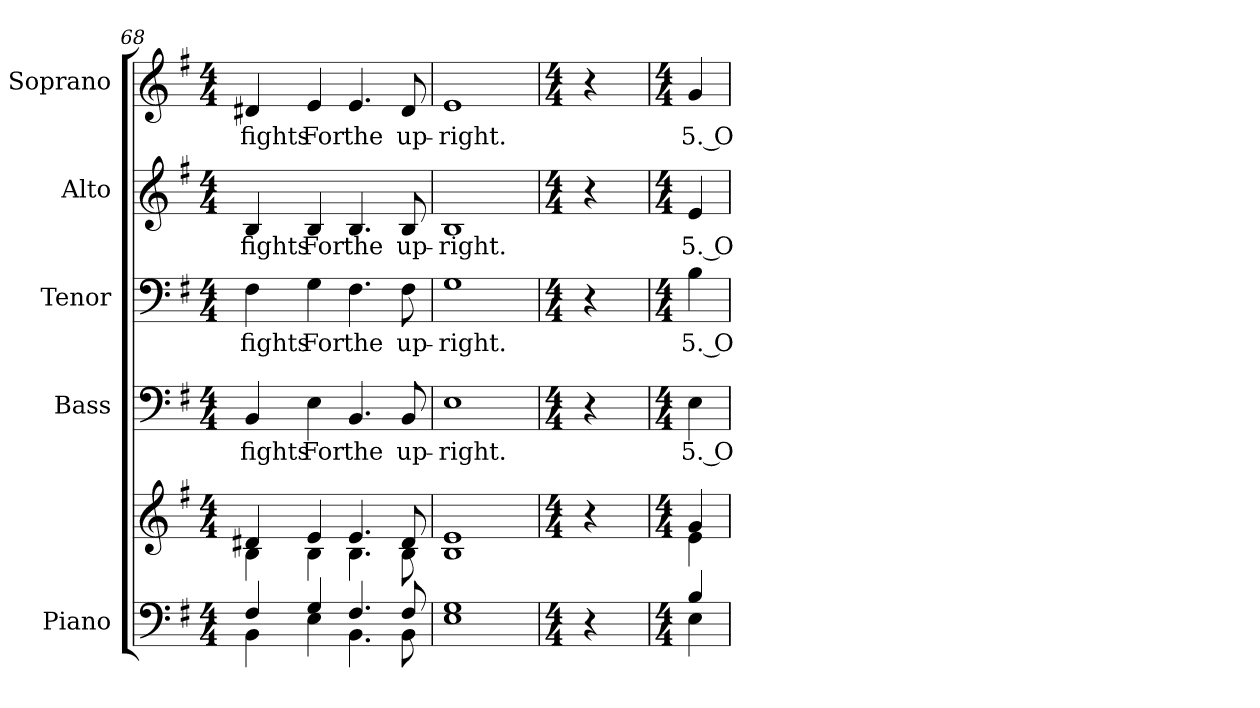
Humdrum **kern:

**kern	**kern	**kern	**text	**kern	**text	**kern	**text	**kern	**text
*part5	*part5	*part4	*part4	*part3	*part3	*part2	*part2	*part1	*part1
*staff6	*staff5	*staff4	*staff4	*staff3	*staff3	*staff2	*staff2	*staff1	*staff1
*I"Piano	*	*I"Bass	*	*I"Tenor	*	*I"Alto	*	*I"Soprano	*
*I'Pno.	*	*I'B.	*	*I'T.	*	*I'A.	*	*I'S.	*
!!LO:PB:g=z
*clefF4	*clefG2	*clefF4	*	*clefF4	*	*clefG2	*	*clefG2	*
*k[f#]	*k[f#]	*k[f#]	*	*k[f#]	*	*k[f#]	*	*k[f#]	*
*G:	*G:	*G:	*	*G:	*	*G:	*	*G:	*
*M4/4	*M4/4	*M4/4	*	*M4/4	*	*M4/4	*	*M4/4	*
=68	=68	=68	=68	=68	=68	=68	=68	=68	=68
*^	*^	*	*	*	*	*	*	*	*
!	!	!	!	!	!LO:LY:b:color=#000000	!	!	!	!	!	!
!	!	!	!	!	!	!	!LO:LY:b:color=#000000	!	!	!	!
!	!	!	!	!	!	!	!	!	!LO:LY:b:color=#000000	!	!
!	!	!	!	!	!	!	!	!	!	!	!LO:LY:b:color=#000000
4F#i/	4BBi\	4d#Xi/	4Bi\	4BBi/	fights	4F#i\	fights	4Bi/	fights	4d#Xi/	fights
!	!	!	!	!	!LO:LY:b:color=#000000	!	!	!	!	!	!
!	!	!	!	!	!	!	!LO:LY:b:color=#000000	!	!	!	!
!	!	!	!	!	!	!	!	!	!LO:LY:b:color=#000000	!	!
!	!	!	!	!	!	!	!	!	!	!	!LO:LY:b:color=#000000
4Gi/	4Ei\	4ei/	4Bi\	4Ei\	For	4Gi\	For	4Bi/	For	4ei/	For
!	!	!	!	!	!LO:LY:b:color=#000000	!	!	!	!	!	!
!	!	!	!	!	!	!	!LO:LY:b:color=#000000	!	!	!	!
!	!	!	!	!	!	!	!	!	!LO:LY:b:color=#000000	!	!
!	!	!	!	!	!	!	!	!	!	!	!LO:LY:b:color=#000000
4.F#i/	4.BBi\	4.ei/	4.Bi\	4.BBi/	the	4.F#i\	the	4.Bi/	the	4.ei/	the
!	!	!	!	!	!LO:LY:b:color=#000000	!	!	!	!	!	!
!	!	!	!	!	!	!	!LO:LY:b:color=#000000	!	!	!	!
!	!	!	!	!	!	!	!	!	!LO:LY:b:color=#000000	!	!
!	!	!	!	!	!	!	!	!	!	!	!LO:LY:b:color=#000000
8F#i/	8BBi\	8d#i/	8Bi\	8BBi/	up-	8F#i\	up-	8Bi/	up-	8d#i/	up-
=69	=69	=69	=69	=69	=69	=69	=69	=69	=69	=69	=69
!	!	!	!	!	!LO:LY:b:color=#000000	!	!	!	!	!	!
!	!	!	!	!	!	!	!LO:LY:b:color=#000000	!	!	!	!
!	!	!	!	!	!	!	!	!	!LO:LY:b:color=#000000	!	!
!	!	!	!	!	!	!	!	!	!	!	!LO:LY:b:color=#000000
1Gi	1Ei	1ei	1Bi	1Ei	-right.	1Gi	-right.	1Bi	-right.	1ei	-right.
*v	*v	*	*	*	*	*	*	*	*	*	*
*	*v	*v	*	*	*	*	*	*	*	*
!!LO:PB:g=z
=70	=70	=70	=70	=70	=70	=70	=70	=70	=70
*M4/4	*M4/4	*M4/4	*	*M4/4	*	*M4/4	*	*M4/4	*
4r	4r	4r	.	4r	.	4r	.	4r	.
=71	=71	=71	=71	=71	=71	=71	=71	=71	=71
*M4/4	*M4/4	*M4/4	*	*M4/4	*	*M4/4	*	*M4/4	*
*^	*^	*	*	*	*	*	*	*	*
!	!	!	!	!	!LO:LY:b:color=#000000	!	!	!	!	!	!
!	!	!	!	!	!	!	!LO:LY:b:color=#000000	!	!	!	!
!	!	!	!	!	!	!	!	!	!LO:LY:b:color=#000000	!	!
!	!	!	!	!	!	!	!	!	!	!	!LO:LY:b:color=#000000
4Bi/	4Ei\	4gi/	4ei\	4Ei\	5. O	4Bi\	5. O	4ei/	5. O	4gi/	5. O
*v	*v	*	*	*	*	*	*	*	*	*	*
*	*v	*v	*	*	*	*	*	*	*	*
=	=	=	=	=	=	=	=	=	=
*-	*-	*-	*-	*-	*-	*-	*-	*-	*-
